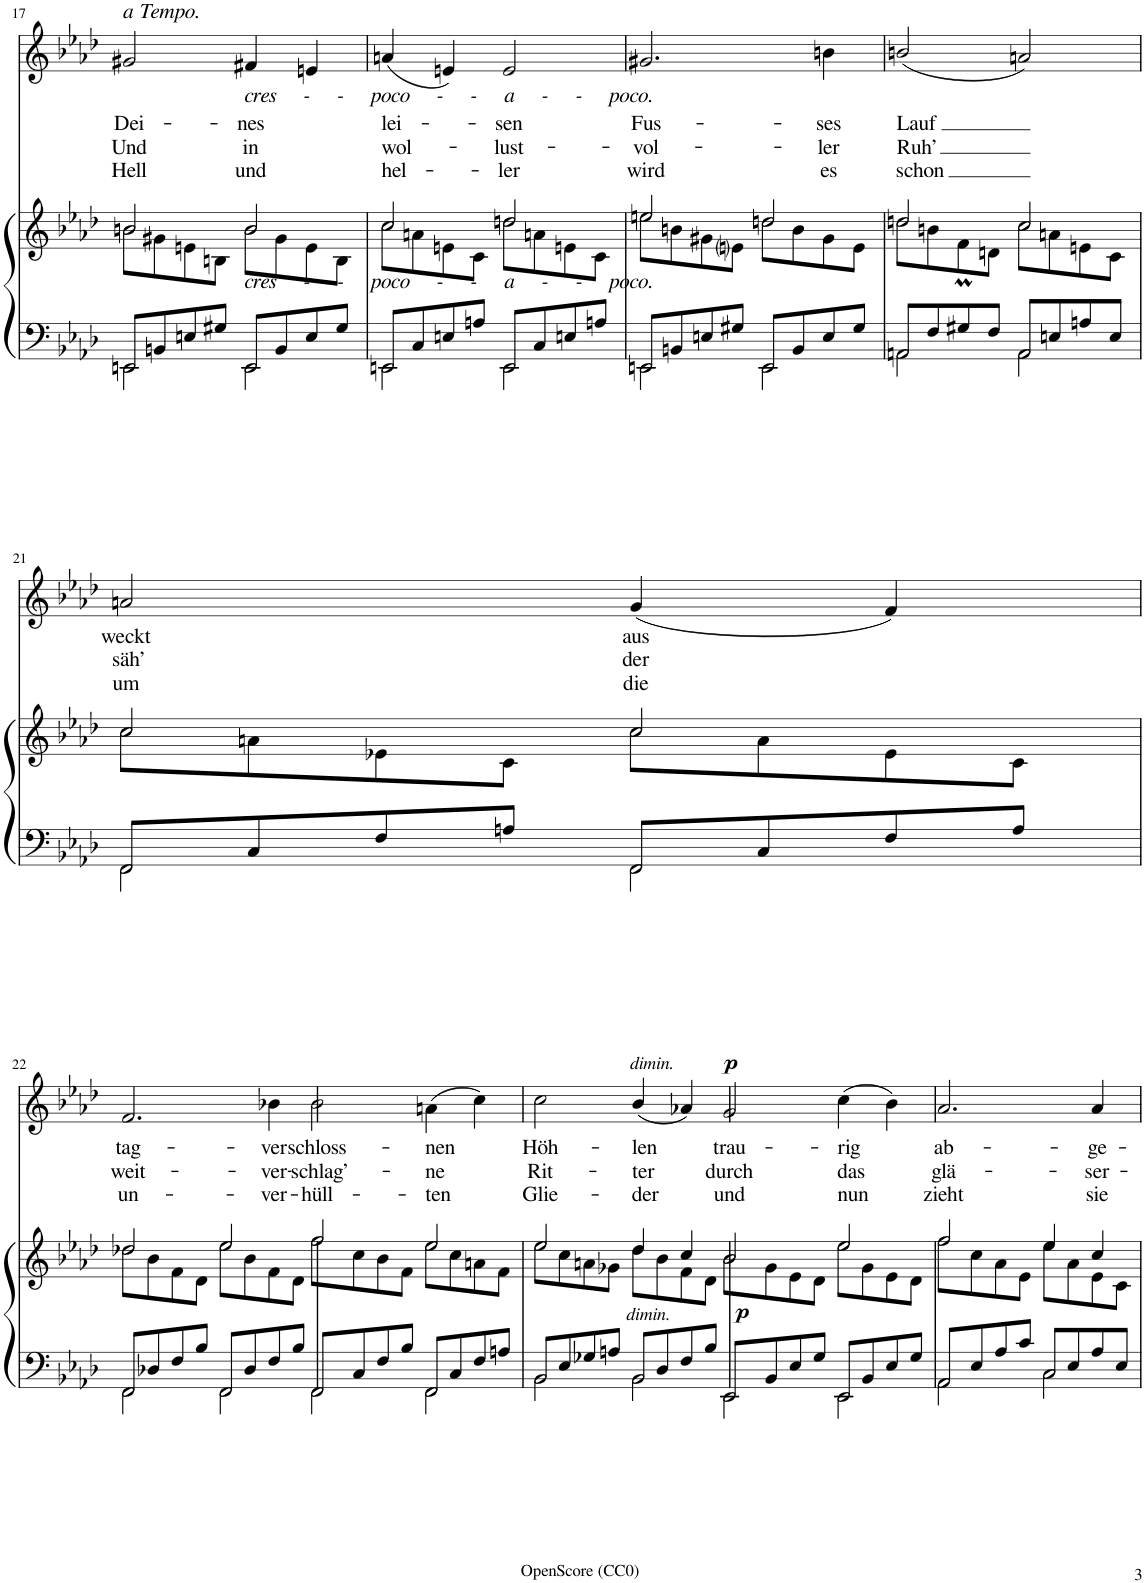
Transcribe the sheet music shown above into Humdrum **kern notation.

**kern	**kern	**dynam	**kern	**text	**text	**text	**dynam
*part2	*part2	*part2	*part1	*part1	*part1	*part1	*part1
*staff3	*staff2	*staff2/3	*staff1	*staff1	*staff1	*staff1	*staff1
*I"Piano	*	*	*I"Voice Singstimme	*	*	*	*
*I'Pno	*	*	*	*	*	*	*
!!LO:PB:g=z
*clefF4	*clefG2	*	*clefG2	*	*	*	*
*k[b-e-a-d-]	*k[b-e-a-d-]	*	*k[b-e-a-d-]	*	*	*	*
*M4/4	*M4/4	*	*M4/4	*	*	*	*
*met(c)	*met(c)	*	*met(c)	*	*	*	*
=17	=17	=17	=17	=17	=17	=17	=17
*	*^	*	*	*	*	*	*
!	!	!	!	!LO:TX:a:i:t=a Tempo.	!	!	!	!
!LO:N:head=open	!	!LO:N:head=open	!	!	!LO:LY:b	!LO:LY:b	!LO:LY:b	!
*^	*	*	*	*	*	*	*	*
8EEn/L	2EE^\	2bn^/	8b\L	.	2g#X/	Dei-	Und	Hell	.
8BBn/	.	.	8g#X\	.	.	.	.	.	.
8En/	.	.	8en\	.	.	.	.	.	.
8G#X/J	.	.	8Bn\J	.	.	.	.	.	.
!	!	!	!	!	!LO:TX:b:i:t=cres     -     -     poco     -     -     a     -     -     poco.	!	!	!	!
!	!	!LO:TX:b:i:t=cres     -     -     poco     -     -     a     -     -     poco.	!	!	!	!	!	!	!
!LO:N:head=open	!	!	!LO:N:head=open	!	!	!LO:LY:b	!LO:LY:b	!LO:LY:b	!
8EE/L	2EE^\	2b^/	8b\L	.	4f#X/	-nes	in	und	.
8BB/	.	.	8g#\	.	.	.	.	.	.
8E/	.	.	8e\	.	4en/	.	.	.	.
8G#/J	.	.	8B\J	.	.	.	.	.	.
=18	=18	=18	=18	=18	=18	=18	=18	=18	=18
!LO:N:head=open	!	!	!LO:N:head=open	!	!	!LO:LY:b	!LO:LY:b	!LO:LY:b	!
8EEn/L	2EE^\	2cc^/	8cc\L	.	(4an/	lei-	wol-	hel-	.
8C/	.	.	8an\	.	.	.	.	.	.
8En/	.	.	8en\	.	4en/)	.	.	.	.
8An/J	.	.	8c\J	.	.	.	.	.	.
!LO:N:head=open	!	!	!LO:N:head=open	!	!	!LO:LY:b	!LO:LY:b	!LO:LY:b	!
8EE/L	2EE^\	2ddn^/	8dd\L	.	2e/	-sen	-lust-	-ler	.
8C/	.	.	8an\	.	.	.	.	.	.
8En/	.	.	8en\	.	.	.	.	.	.
8An/J	.	.	8c\J	.	.	.	.	.	.
=19	=19	=19	=19	=19	=19	=19	=19	=19	=19
!LO:N:head=open	!	!	!LO:N:head=open	!	!	!LO:LY:b	!LO:LY:b	!LO:LY:b	!
8EEn/L	2EE^\	2een^/	8ee\L	.	2.g#X/	Fus-	-vol-	wird	.
8BBn/	.	.	8bn\	.	.	.	.	.	.
8En/	.	.	8g#X\	.	.	.	.	.	.
8G#X/J	.	.	8eni\J	.	.	.	.	.	.
!LO:N:head=open	!	!	!LO:N:head=open	!	!	!	!	!	!
8EE/L	2EE^\	2ddn^/	8dd\L	.	.	.	.	.	.
8BB/	.	.	8b\	.	.	.	.	.	.
!	!	!	!	!	!	!LO:LY:b	!LO:LY:b	!LO:LY:b	!
8E/	.	.	8g#\	.	4bn\	-ses	-ler	es	.
8G#/J	.	.	8e\J	.	.	.	.	.	.
=20	=20	=20	=20	=20	=20	=20	=20	=20	=20
!LO:N:head=open	!	!	!LO:N:head=open	!	!	!LO:LY:b	!LO:LY:b	!LO:LY:b	!
8AAn/L	2AA^\	2ddn^/	8dd\L	.	(2bn/	Lauf	Ruh’	schon	.
8F/	.	.	8bn\	.	.	.	.	.	.
8G#X/	.	.	8fM\	.	.	.	.	.	.
8F/J	.	.	8dn\J	.	.	.	.	.	.
!LO:N:head=open	!	!	!LO:N:head=open	!	!	!	!	!	!
8AA/L	2AA^\	2cc^/	8cc\L	.	2an'~/)	.	.	.	.
8En/	.	.	8an\	.	.	.	.	.	.
8An/	.	.	8en\	.	.	.	.	.	.
8E/J	.	.	8c\J	.	.	.	.	.	.
!!LO:LB:g=z
=21	=21	=21	=21	=21	=21	=21	=21	=21	=21
!LO:N:head=open	!	!	!LO:N:head=open	!	!	!LO:LY:b	!LO:LY:b	!LO:LY:b	!
8FF/L	2FF^\	2cc^/	8cc\L	.	2an/	weckt	säh’	um	.
8C/	.	.	8an\	.	.	.	.	.	.
8F/	.	.	8e-X\	.	.	.	.	.	.
8An/J	.	.	8c\J	.	.	.	.	.	.
!LO:N:head=open	!	!	!LO:N:head=open	!	!	!LO:LY:b	!LO:LY:b	!LO:LY:b	!
8FF/L	2FF^\	2cc^/	8cc\L	.	(4g/	aus	der	die	.
8C/	.	.	8a\	.	.	.	.	.	.
8F/	.	.	8e-\	.	4f/)	.	.	.	.
8A/J	.	.	8c\J	.	.	.	.	.	.
!!LO:LB:g=z
=22	=22	=22	=22	=22	=22	=22	=22	=22	=22
!LO:N:head=open	!	!	!LO:N:head=open	!	!	!LO:LY:b	!LO:LY:b	!LO:LY:b	!
8FF/L	2FF^\	2dd-X^/	8dd-\L	.	2.f/	tag-	weit-	un-	.
8D-X/	.	.	8b-\	.	.	.	.	.	.
8F/	.	.	8f\	.	.	.	.	.	.
8B-/J	.	.	8d-\J	.	.	.	.	.	.
!LO:N:head=open	!	!	!LO:N:head=open	!	!	!	!	!	!
8FF/L	2FF^\	2ee-^/	8ee-\L	.	.	.	.	.	.
8D-/	.	.	8b-\	.	.	.	.	.	.
!	!	!	!	!	!	!LO:LY:b	!LO:LY:b	!LO:LY:b	!
8F/	.	.	8f\	.	4b-X\	-ver-	-ver-	-ver-	.
8B-/J	.	.	8d-\J	.	.	.	.	.	.
=23	=23	=23	=23	=23	=23	=23	=23	=23	=23
!LO:N:head=open	!	!	!LO:N:head=open	!	!	!LO:LY:b	!LO:LY:b	!LO:LY:b	!
8FF/L	2FF^\	2ff^/	8ff\L	.	2b-\	-schloss-	-schlag’-	-hüll-	.
8C/	.	.	8cc\	.	.	.	.	.	.
8F/	.	.	8b-\	.	.	.	.	.	.
8B-/J	.	.	8f\J	.	.	.	.	.	.
!LO:N:head=open	!	!	!LO:N:head=open	!	!	!LO:LY:b	!LO:LY:b	!LO:LY:b	!
8FF/L	2FF^\	2ee-^/	8ee-\L	.	(>4an\	-nen	-ne	-ten	.
8C/	.	.	8cc\	.	.	.	.	.	.
8F/	.	.	8an\	.	4cc\)	.	.	.	.
8An/J	.	.	8f\J	.	.	.	.	.	.
=24	=24	=24	=24	=24	=24	=24	=24	=24	=24
!LO:N:head=open	!	!	!LO:N:head=open	!	!	!LO:LY:b	!LO:LY:b	!LO:LY:b	!
8BB-/L	2BB-^\	2ee-^/	8ee-\L	.	2cc\	Höh-	Rit-	Glie-	.
8E-/	.	.	8cc\	.	.	.	.	.	.
8G-X/	.	.	8an\	.	.	.	.	.	.
8An/J	.	.	8g-X\J	.	.	.	.	.	.
!	!	!	!	!	!LO:TX:a:i:t=dimin.	!	!	!	!
!	!	!LO:TX:b:i:t=dimin.	!	!	!	!	!	!	!
!LO:N:head=open	!	!	!LO:N:head=solid	!	!	!LO:LY:b	!LO:LY:b	!LO:LY:b	!
8BB-/L	2BB-^\	4dd-/	8dd-\L	.	(4b-/	-len	-ter	-der	.
8D-/	.	.	8b-\	.	.	.	.	.	.
8F/	.	4cc/	8f\	.	4a-X/)	.	.	.	.
8B-/J	.	.	8d-\J	.	.	.	.	.	.
=25	=25	=25	=25	=25	=25	=25	=25	=25	=25
!LO:N:head=open	!	!	!LO:N:head=open	!LO:DY:b	!	!LO:LY:b	!LO:LY:b	!LO:LY:b	!LO:DY:a
8EE-/L	2EE-^\	2b-^/	8b-\L	p	2g/	trau-	durch	und	p
8BB-/	.	.	8g\	.	.	.	.	.	.
8E-/	.	.	8e-\	.	.	.	.	.	.
8G/J	.	.	8d-\J	.	.	.	.	.	.
!LO:N:head=open	!	!	!LO:N:head=open	!	!	!LO:LY:b	!LO:LY:b	!LO:LY:b	!
8EE-/L	2EE-^\	2ee-^/	8ee-\L	.	(4cc\	-rig	das	nun	.
8BB-/	.	.	8g\	.	.	.	.	.	.
8E-/	.	.	8e-\	.	4b-\)	.	.	.	.
8G/J	.	.	8d-\J	.	.	.	.	.	.
=26	=26	=26	=26	=26	=26	=26	=26	=26	=26
!LO:N:head=open	!	!	!LO:N:head=open	!	!	!LO:LY:b	!LO:LY:b	!LO:LY:b	!
8AA-/L	2AA-^\	2ff^/	8ff\L	.	2.a-/	ab-	glä-	zieht	.
8E-/	.	.	8cc\	.	.	.	.	.	.
8A-/	.	.	8a-\	.	.	.	.	.	.
8c/J	.	.	8e-\J	.	.	.	.	.	.
!LO:N:head=open	!	!	!LO:N:head=solid	!	!	!	!	!	!
8C/L	2C^\	4ee-/	8ee-\L	.	.	.	.	.	.
8E-/	.	.	8a-\	.	.	.	.	.	.
!	!	!	!	!	!	!LO:LY:b	!LO:LY:b	!LO:LY:b	!
8A-/	.	4cc/	8e-\	.	4a-/	-ge-	-ser-	sie	.
8E-/J	.	.	8c\J	.	.	.	.	.	.
*v	*v	*	*	*	*	*	*	*	*
*	*v	*v	*	*	*	*	*	*
=	=	=	=	=	=	=	=
*-	*-	*-	*-	*-	*-	*-	*-
